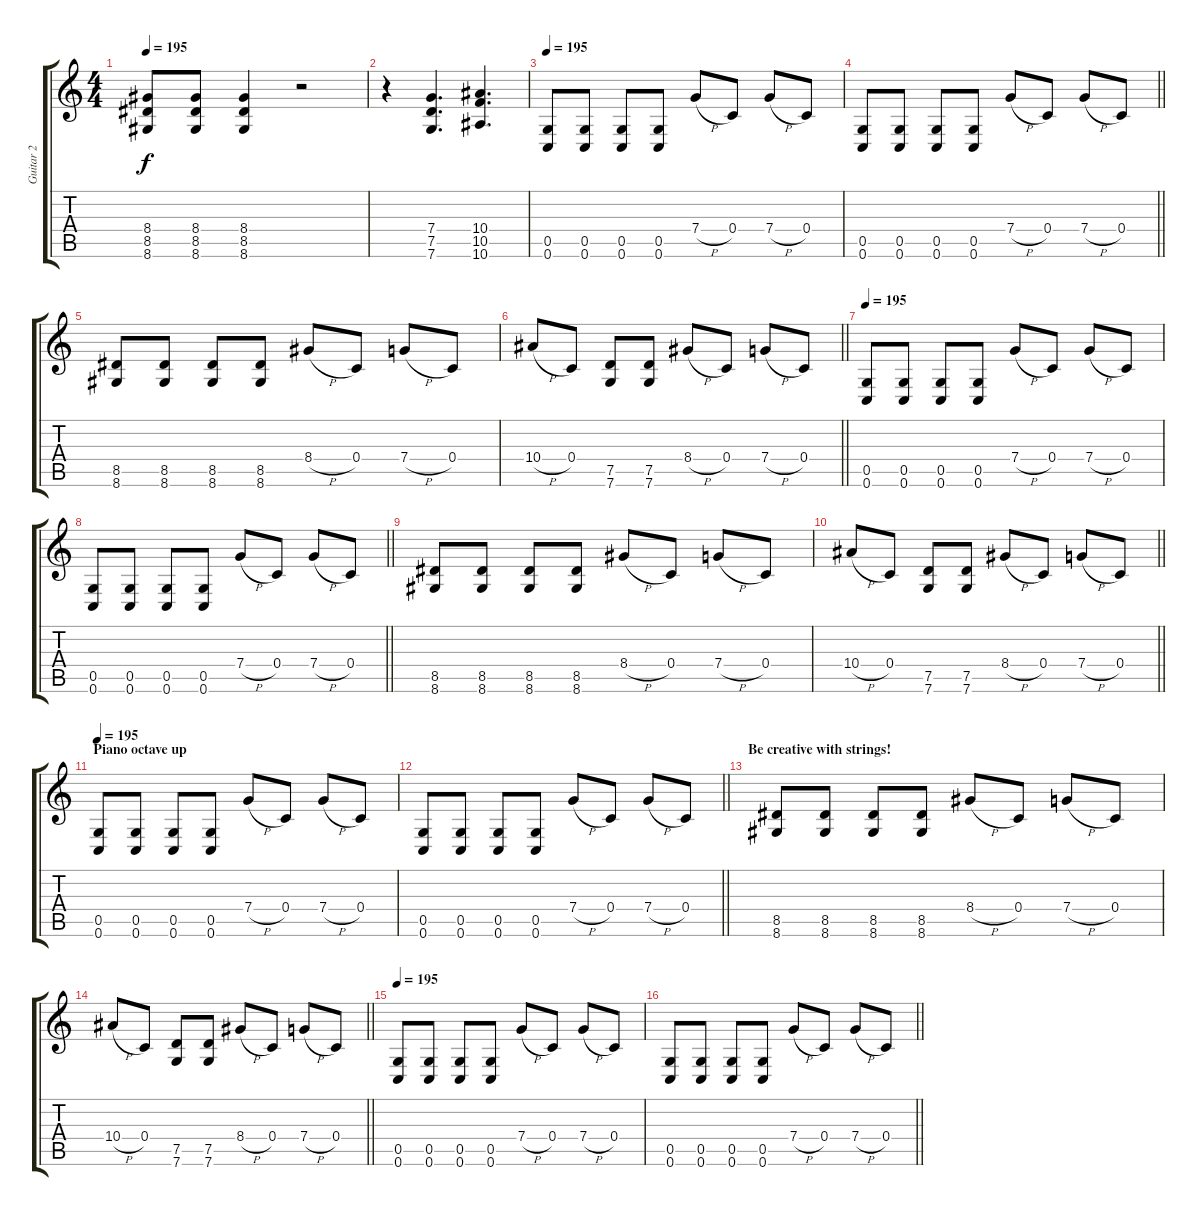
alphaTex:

\track ("Guitar 2" "Guitar 2") {instrument distortionguitar}
\staff {score tabs}
\tuning (D4 A3 F3 C3 G2 C2) {hide}
\ts (4 4)
\tempo 195
\clef g2
\ks c
(8.4 8.5 8.6).8{dy f} (8.4 8.5 8.6).8 (8.4 8.5 8.6).4 r.2 |
r.4 (7.4 7.5 7.6).4{d} (10.4 10.5 10.6).4{d} |
\tempo 195
(0.5 0.6).8 (0.5 0.6).8 (0.5 0.6).8 (0.5 0.6).8 7.4{h}.8 0.4.8 7.4{h}.8 0.4.8 |
\barLineRight lightlight
(0.5 0.6).8 (0.5 0.6).8 (0.5 0.6).8 (0.5 0.6).8 7.4{h}.8 0.4.8 7.4{h}.8 0.4.8 |
(8.5 8.6).8 (8.5 8.6).8 (8.5 8.6).8 (8.5 8.6).8 8.4{h}.8 0.4.8 7.4{h}.8 0.4.8 |
\barLineRight lightlight
10.4{h}.8 0.4.8 (7.5 7.6).8 (7.5 7.6).8 8.4{h}.8 0.4.8 7.4{h}.8 0.4.8 |
\tempo 195
(0.5 0.6).8 (0.5 0.6).8 (0.5 0.6).8 (0.5 0.6).8 7.4{h}.8 0.4.8 7.4{h}.8 0.4.8 |
\barLineRight lightlight
(0.5 0.6).8 (0.5 0.6).8 (0.5 0.6).8 (0.5 0.6).8 7.4{h}.8 0.4.8 7.4{h}.8 0.4.8 |
(8.5 8.6).8 (8.5 8.6).8 (8.5 8.6).8 (8.5 8.6).8 8.4{h}.8 0.4.8 7.4{h}.8 0.4.8 |
\barLineRight lightlight
10.4{h}.8 0.4.8 (7.5 7.6).8 (7.5 7.6).8 8.4{h}.8 0.4.8 7.4{h}.8 0.4.8 |
\section ("" "Piano octave up")
\tempo 195
(0.5 0.6).8 (0.5 0.6).8 (0.5 0.6).8 (0.5 0.6).8 7.4{h}.8 0.4.8 7.4{h}.8 0.4.8 |
\barLineRight lightlight
(0.5 0.6).8 (0.5 0.6).8 (0.5 0.6).8 (0.5 0.6).8 7.4{h}.8 0.4.8 7.4{h}.8 0.4.8 |
\section ("" "Be creative with strings!")
(8.5 8.6).8 (8.5 8.6).8 (8.5 8.6).8 (8.5 8.6).8 8.4{h}.8 0.4.8 7.4{h}.8 0.4.8 |
\barLineRight lightlight
10.4{h}.8 0.4.8 (7.5 7.6).8 (7.5 7.6).8 8.4{h}.8 0.4.8 7.4{h}.8 0.4.8 |
\tempo 195
(0.5 0.6).8 (0.5 0.6).8 (0.5 0.6).8 (0.5 0.6).8 7.4{h}.8 0.4.8 7.4{h}.8 0.4.8 |
\barLineRight lightlight
(0.5 0.6).8 (0.5 0.6).8 (0.5 0.6).8 (0.5 0.6).8 7.4{h}.8 0.4.8 7.4{h}.8 0.4.8
